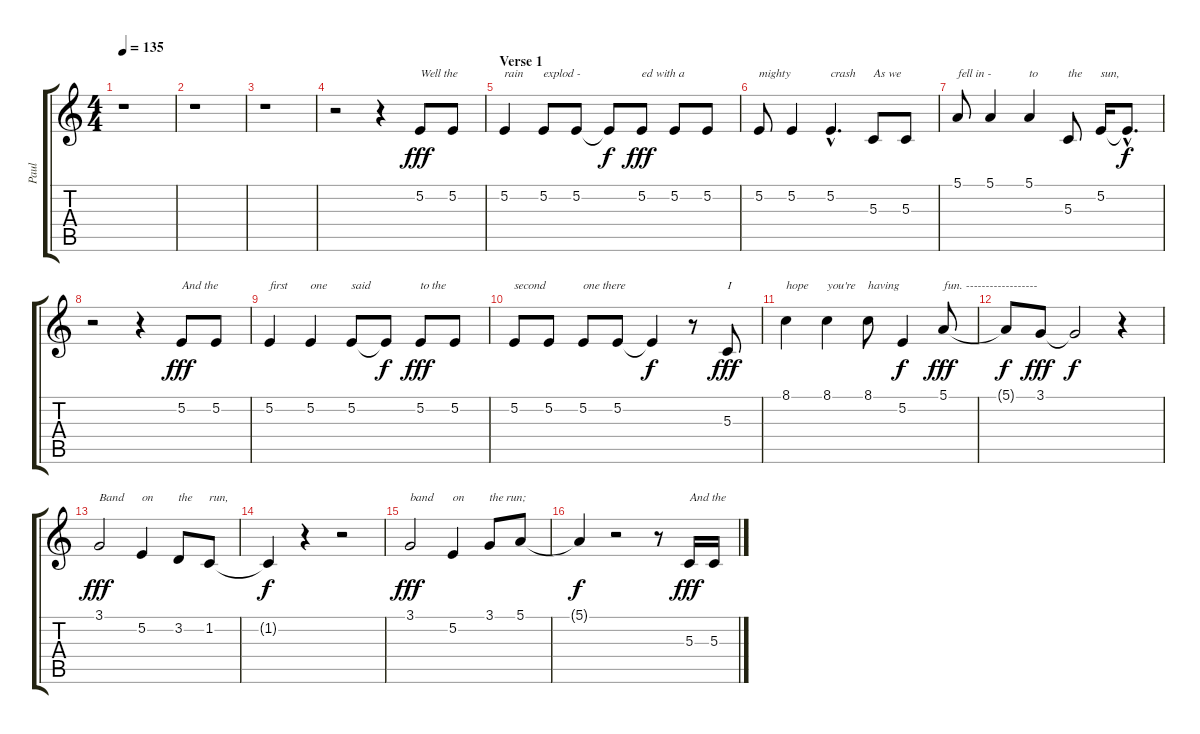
\track ("Paul" "Paul") {instrument clarinet}
\staff {score tabs}
\tuning (E4 B3 G3 D3 A2 E2) {hide}
\ts (4 4)
\tempo 135
\clef g2
\ks c
r.1{dy f} |
r.1 |
r.1 |
r.2 r.4 5.2.8{txt "Well the" dy fff} 5.2.8 |
\section ("" "Verse 1")
5.2.4{txt "rain"} 5.2.8{txt "explod -"} 5.2.8 5.2{t}.8{dy f} 5.2.8{txt "ed with a" dy fff} 5.2.8 5.2.8 |
5.2.8{txt "mighty"} 5.2.4 5.2{hac}.4{d txt "crash"} 5.3.8{txt "As we"} 5.3.8 |
5.1.8{txt "fell in -"} 5.1.4 5.1.4{txt "to"} 5.3.8{txt "the"} 5.2.16{txt "sun,"} 5.2{hac t}.8{d dy f} |
r.2 r.4 5.2.8{txt "And the" dy fff} 5.2.8 |
5.2.4{txt "first"} 5.2.4{txt "one"} 5.2.8{txt "said"} 5.2{t}.8{dy f} 5.2.8{txt "to the" dy fff} 5.2.8 |
5.2.8{txt "second"} 5.2.8 5.2.8{txt "one there"} 5.2.8 5.2{t}.4{dy f} r.8 5.3.8{txt "I" dy fff} |
8.1.4{txt "hope"} 8.1.4{txt "you're"} 8.1.8{txt "having"} 5.2.4{dy f} 5.1.8{txt "fun. ------------------" dy fff} |
5.1{t}.8{dy f} 3.1.8{dy fff} 3.1{t}.2{dy f} r.4 |
3.1.2{txt "Band" dy fff} 5.2.4{txt "on"} 3.2.8{txt "the"} 1.2.8{txt "run,"} |
1.2{t}.4{dy f} r.4 r.2 |
3.1.2{txt "band" dy fff} 5.2.4{txt "on"} 3.1.8{txt "the run;"} 5.1.8 |
5.1{t}.4{dy f} r.2 r.8{txt " "} 5.3.16{txt "And the" dy fff} 5.3.16
